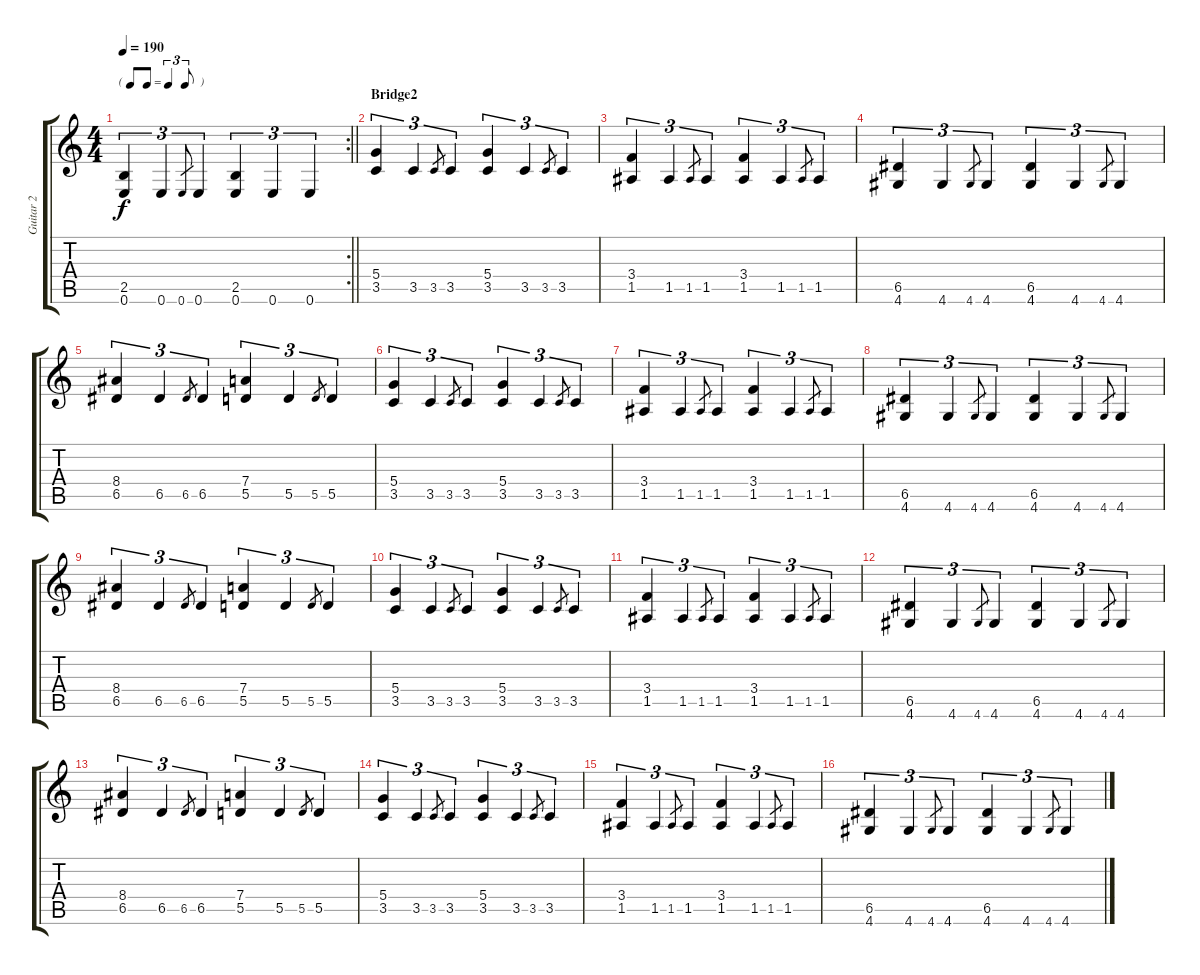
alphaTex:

\track ("Guitar 2" "Guitar 2") {instrument distortionguitar}
\staff {score tabs}
\tuning (E4 B3 G3 D3 A2 E2) {hide}
\rc 2
\ts (4 4)
\tf triplet8th
\tempo 190
\clef g2
\barLineRight lightlight
\ks c
(2.5 0.6).4{tu (3 2) dy f} 0.6.4{tu (3 2)} 0.6.8{gr} 0.6.4{tu (3 2)} (2.5 0.6).4{tu (3 2)} 0.6.4{tu (3 2)} 0.6.4{tu (3 2)} |
\section ("" "Bridge2")
(5.4 3.5).4{tu (3 2)} 3.5.4{tu (3 2)} 3.5.8{gr} 3.5.4{tu (3 2)} (5.4 3.5).4{tu (3 2)} 3.5.4{tu (3 2)} 3.5.8{gr} 3.5.4{tu (3 2)} |
(3.4 1.5).4{tu (3 2)} 1.5.4{tu (3 2)} 1.5.8{gr} 1.5.4{tu (3 2)} (3.4 1.5).4{tu (3 2)} 1.5.4{tu (3 2)} 1.5.8{gr} 1.5.4{tu (3 2)} |
(6.5 4.6).4{tu (3 2)} 4.6.4{tu (3 2)} 4.6.8{gr} 4.6.4{tu (3 2)} (6.5 4.6).4{tu (3 2)} 4.6.4{tu (3 2)} 4.6.8{gr} 4.6.4{tu (3 2)} |
(8.4 6.5).4{tu (3 2)} 6.5.4{tu (3 2)} 6.5.8{gr} 6.5.4{tu (3 2)} (7.4 5.5).4{tu (3 2)} 5.5.4{tu (3 2)} 5.5.8{gr} 5.5.4{tu (3 2)} |
(5.4 3.5).4{tu (3 2)} 3.5.4{tu (3 2)} 3.5.8{gr} 3.5.4{tu (3 2)} (5.4 3.5).4{tu (3 2)} 3.5.4{tu (3 2)} 3.5.8{gr} 3.5.4{tu (3 2)} |
(3.4 1.5).4{tu (3 2)} 1.5.4{tu (3 2)} 1.5.8{gr} 1.5.4{tu (3 2)} (3.4 1.5).4{tu (3 2)} 1.5.4{tu (3 2)} 1.5.8{gr} 1.5.4{tu (3 2)} |
(6.5 4.6).4{tu (3 2)} 4.6.4{tu (3 2)} 4.6.8{gr} 4.6.4{tu (3 2)} (6.5 4.6).4{tu (3 2)} 4.6.4{tu (3 2)} 4.6.8{gr} 4.6.4{tu (3 2)} |
(8.4 6.5).4{tu (3 2)} 6.5.4{tu (3 2)} 6.5.8{gr} 6.5.4{tu (3 2)} (7.4 5.5).4{tu (3 2)} 5.5.4{tu (3 2)} 5.5.8{gr} 5.5.4{tu (3 2)} |
(5.4 3.5).4{tu (3 2)} 3.5.4{tu (3 2)} 3.5.8{gr} 3.5.4{tu (3 2)} (5.4 3.5).4{tu (3 2)} 3.5.4{tu (3 2)} 3.5.8{gr} 3.5.4{tu (3 2)} |
(3.4 1.5).4{tu (3 2)} 1.5.4{tu (3 2)} 1.5.8{gr} 1.5.4{tu (3 2)} (3.4 1.5).4{tu (3 2)} 1.5.4{tu (3 2)} 1.5.8{gr} 1.5.4{tu (3 2)} |
(6.5 4.6).4{tu (3 2)} 4.6.4{tu (3 2)} 4.6.8{gr} 4.6.4{tu (3 2)} (6.5 4.6).4{tu (3 2)} 4.6.4{tu (3 2)} 4.6.8{gr} 4.6.4{tu (3 2)} |
(8.4 6.5).4{tu (3 2)} 6.5.4{tu (3 2)} 6.5.8{gr} 6.5.4{tu (3 2)} (7.4 5.5).4{tu (3 2)} 5.5.4{tu (3 2)} 5.5.8{gr} 5.5.4{tu (3 2)} |
(5.4 3.5).4{tu (3 2)} 3.5.4{tu (3 2)} 3.5.8{gr} 3.5.4{tu (3 2)} (5.4 3.5).4{tu (3 2)} 3.5.4{tu (3 2)} 3.5.8{gr} 3.5.4{tu (3 2)} |
(3.4 1.5).4{tu (3 2)} 1.5.4{tu (3 2)} 1.5.8{gr} 1.5.4{tu (3 2)} (3.4 1.5).4{tu (3 2)} 1.5.4{tu (3 2)} 1.5.8{gr} 1.5.4{tu (3 2)} |
(6.5 4.6).4{tu (3 2)} 4.6.4{tu (3 2)} 4.6.8{gr} 4.6.4{tu (3 2)} (6.5 4.6).4{tu (3 2)} 4.6.4{tu (3 2)} 4.6.8{gr} 4.6.4{tu (3 2)}
